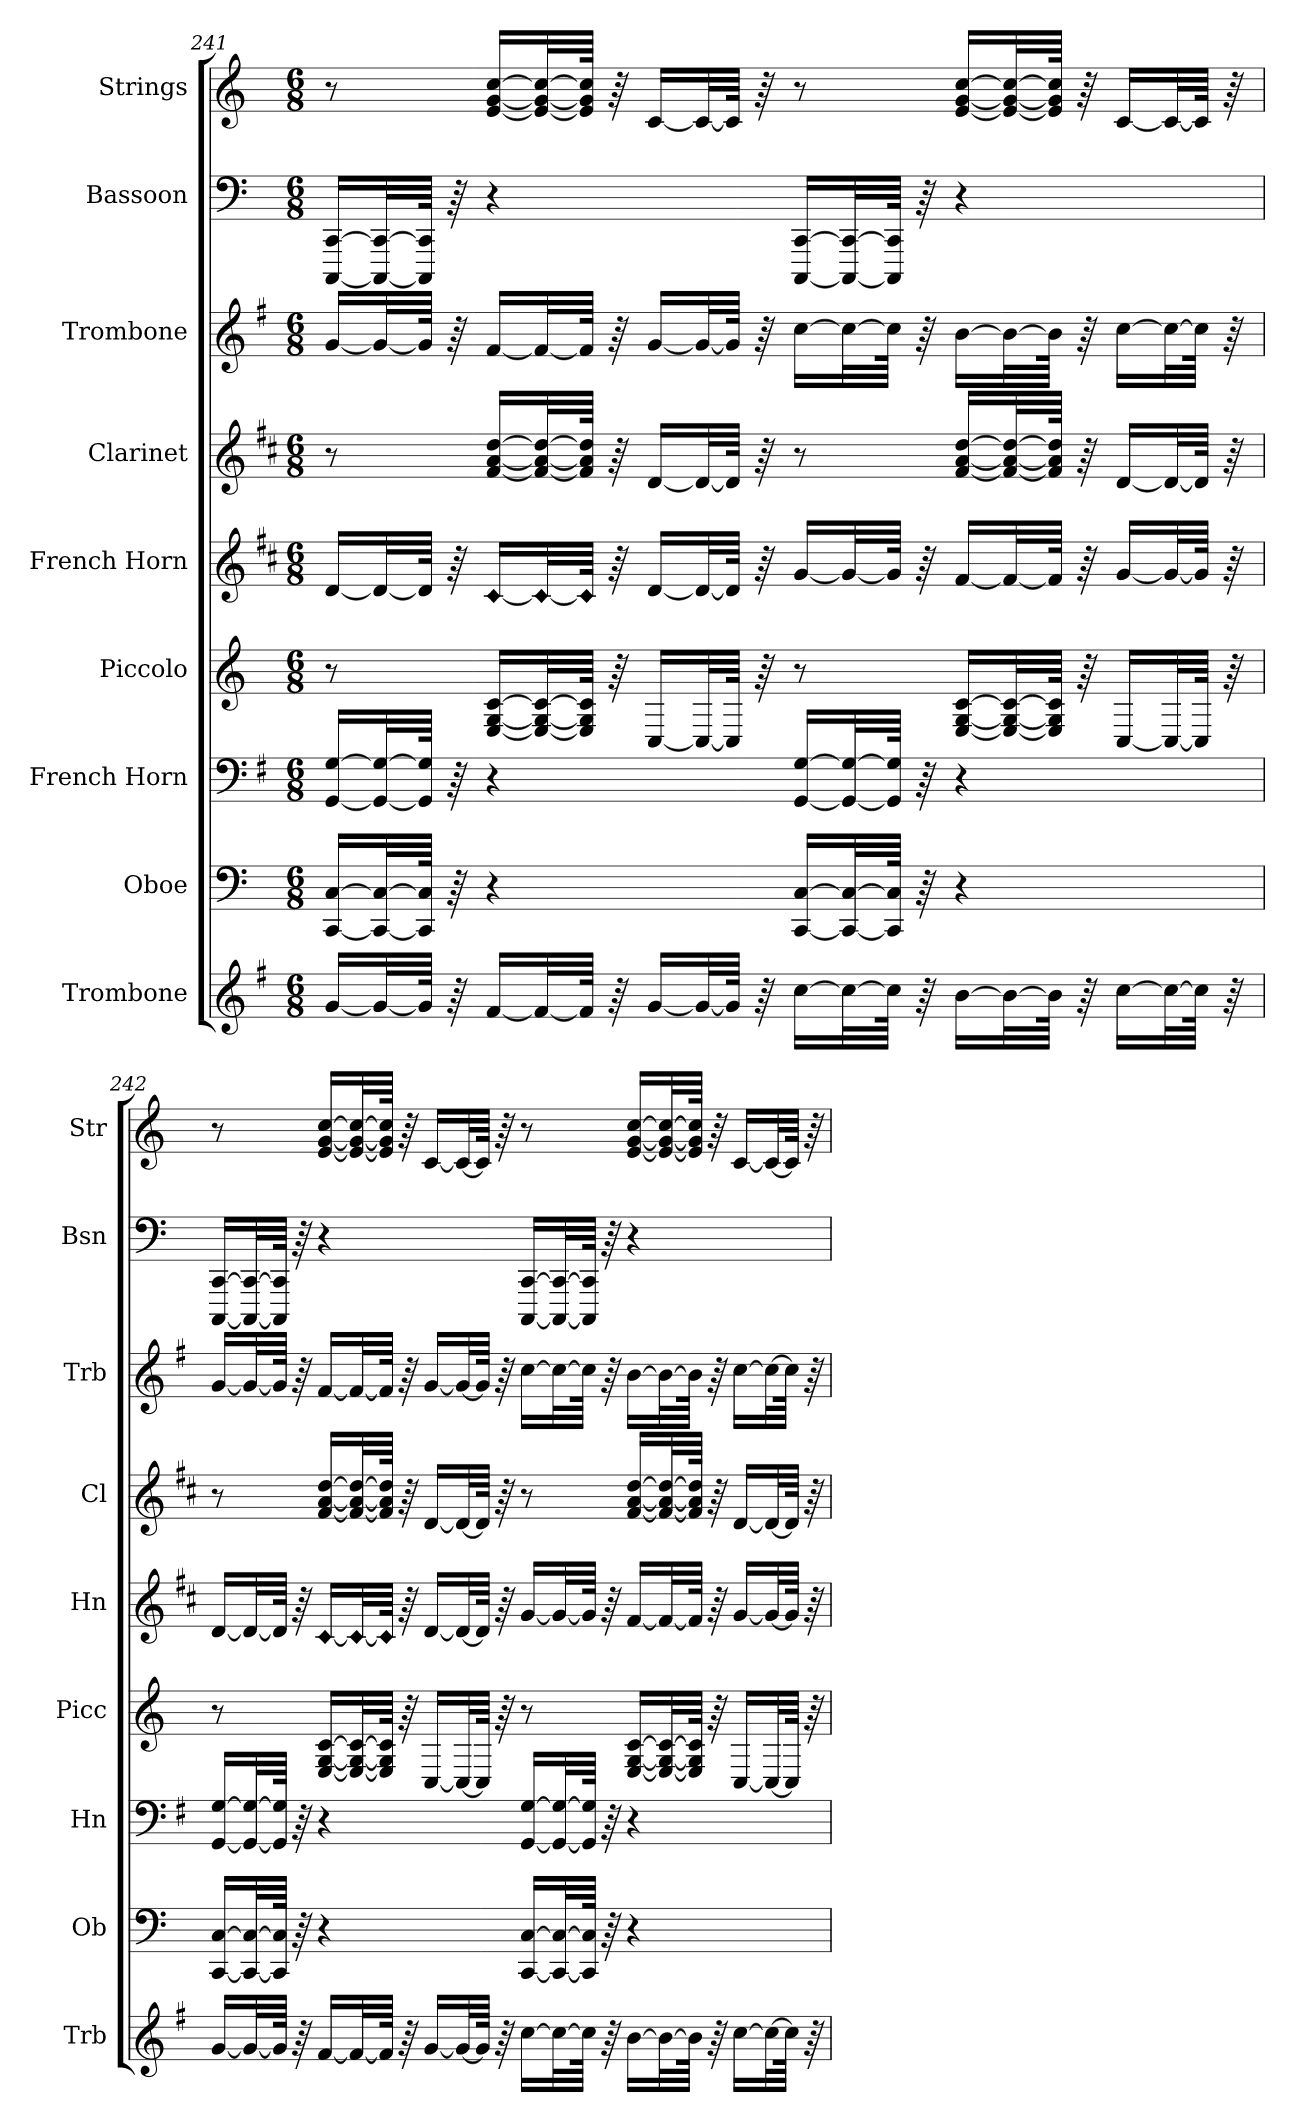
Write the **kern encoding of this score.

**kern	**kern	**kern	**kern	**kern	**kern	**kern	**kern	**kern
*part9	*part8	*part7	*part6	*part5	*part4	*part3	*part2	*part1
*staff9	*staff8	*staff7	*staff6	*staff5	*staff4	*staff3	*staff2	*staff1
*I"Trombone	*I"Oboe	*I"French Horn	*I"Piccolo	*I"French Horn	*I"Clarinet	*I"Trombone	*I"Bassoon	*I"Strings
*I'Trb	*I'Ob	*I'Hn	*I'Picc	*I'Hn	*I'Cl	*I'Trb	*I'Bsn	*I'Str
!!LO:PB:g=z
*clefG2	*clefF4	*clefF4	*clefG2	*clefG2	*clefG2	*clefG2	*clefF4	*clefG2
*	*	*ITrd4c7	*ITrd-7c-12	*ITrd4c7	*ITrd1c2	*	*	*
*k[f#]	*k[]	*k[]	*k[]	*k[f#]	*k[]	*k[f#]	*k[]	*k[]
*M6/8	*M6/8	*M6/8	*M6/8	*M6/8	*M6/8	*M6/8	*M6/8	*M6/8
=241	=241	=241	=241	=241	=241	=241	=241	=241
[16g/LL	[16CC/ [16C/LL	[16CC/ [16C/LL	8r	[16G/LL	8r	[16g/LL	[16CCC/ [16CC/LL	8r
32g/L_	32CC/_ 32C/_L	32CC/_ 32C/_L	.	32G/L_	.	32g/L_	32CCC/_ 32CC/_L	.
64g/JJJk]	64CC/] 64C/]JJJk	64CC/] 64C/]JJJk	.	64G/JJJk]	.	64g/JJJk]	64CCC/] 64CC/]JJJk	.
64r	64r	64r	.	64r	.	64r	64r	.
!	!	!	!	!LO:N:head=diamond	!	!	!	!
[16f#/LL	4r	4r	[16e/ [16g/ [16cc/LL	[16F#/LL	[16e/ [16g/ [16cc/LL	[16f#/LL	4r	[16e/ [16g/ [16cc/LL
!	!	!	!	!LO:N:head=diamond	!	!	!	!
32f#/L_	.	.	32e/_ 32g/_ 32cc/_L	32F#/L_	32e/_ 32g/_ 32cc/_L	32f#/L_	.	32e/_ 32g/_ 32cc/_L
!	!	!	!	!LO:N:head=diamond	!	!	!	!
64f#/JJJk]	.	.	64e/] 64g/] 64cc/]JJJk	64F#/JJJk]	64e/] 64g/] 64cc/]JJJk	64f#/JJJk]	.	64e/] 64g/] 64cc/]JJJk
64r	.	.	64r	64r	64r	64r	.	64r
[16g/LL	.	.	[16c/LL	[16G/LL	[16c/LL	[16g/LL	.	[16c/LL
32g/L_	.	.	32c/L_	32G/L_	32c/L_	32g/L_	.	32c/L_
64g/JJJk]	.	.	64c/JJJk]	64G/JJJk]	64c/JJJk]	64g/JJJk]	.	64c/JJJk]
64r	.	.	64r	64r	64r	64r	.	64r
[16cc\LL	[16CC/ [16C/LL	[16CC/ [16C/LL	8r	[16c/LL	8r	[16cc\LL	[16CCC/ [16CC/LL	8r
32cc\L_	32CC/_ 32C/_L	32CC/_ 32C/_L	.	32c/L_	.	32cc\L_	32CCC/_ 32CC/_L	.
64cc\JJJk]	64CC/] 64C/]JJJk	64CC/] 64C/]JJJk	.	64c/JJJk]	.	64cc\JJJk]	64CCC/] 64CC/]JJJk	.
64r	64r	64r	.	64r	.	64r	64r	.
[16b\LL	4r	4r	[16e/ [16g/ [16cc/LL	[16B/LL	[16e/ [16g/ [16cc/LL	[16b\LL	4r	[16e/ [16g/ [16cc/LL
32b\L_	.	.	32e/_ 32g/_ 32cc/_L	32B/L_	32e/_ 32g/_ 32cc/_L	32b\L_	.	32e/_ 32g/_ 32cc/_L
64b\JJJk]	.	.	64e/] 64g/] 64cc/]JJJk	64B/JJJk]	64e/] 64g/] 64cc/]JJJk	64b\JJJk]	.	64e/] 64g/] 64cc/]JJJk
64r	.	.	64r	64r	64r	64r	.	64r
[16cc\LL	.	.	[16c/LL	[16c/LL	[16c/LL	[16cc\LL	.	[16c/LL
32cc\L_	.	.	32c/L_	32c/L_	32c/L_	32cc\L_	.	32c/L_
64cc\JJJk]	.	.	64c/JJJk]	64c/JJJk]	64c/JJJk]	64cc\JJJk]	.	64c/JJJk]
64r	.	.	64r	64r	64r	64r	.	64r
!!LO:PB:g=z
=242	=242	=242	=242	=242	=242	=242	=242	=242
[16g/LL	[16CC/ [16C/LL	[16CC/ [16C/LL	8r	[16G/LL	8r	[16g/LL	[16CCC/ [16CC/LL	8r
32g/L_	32CC/_ 32C/_L	32CC/_ 32C/_L	.	32G/L_	.	32g/L_	32CCC/_ 32CC/_L	.
64g/JJJk]	64CC/] 64C/]JJJk	64CC/] 64C/]JJJk	.	64G/JJJk]	.	64g/JJJk]	64CCC/] 64CC/]JJJk	.
64r	64r	64r	.	64r	.	64r	64r	.
!	!	!	!	!LO:N:head=diamond	!	!	!	!
[16f#/LL	4r	4r	[16e/ [16g/ [16cc/LL	[16F#/LL	[16e/ [16g/ [16cc/LL	[16f#/LL	4r	[16e/ [16g/ [16cc/LL
!	!	!	!	!LO:N:head=diamond	!	!	!	!
32f#/L_	.	.	32e/_ 32g/_ 32cc/_L	32F#/L_	32e/_ 32g/_ 32cc/_L	32f#/L_	.	32e/_ 32g/_ 32cc/_L
!	!	!	!	!LO:N:head=diamond	!	!	!	!
64f#/JJJk]	.	.	64e/] 64g/] 64cc/]JJJk	64F#/JJJk]	64e/] 64g/] 64cc/]JJJk	64f#/JJJk]	.	64e/] 64g/] 64cc/]JJJk
64r	.	.	64r	64r	64r	64r	.	64r
[16g/LL	.	.	[16c/LL	[16G/LL	[16c/LL	[16g/LL	.	[16c/LL
32g/L_	.	.	32c/L_	32G/L_	32c/L_	32g/L_	.	32c/L_
64g/JJJk]	.	.	64c/JJJk]	64G/JJJk]	64c/JJJk]	64g/JJJk]	.	64c/JJJk]
64r	.	.	64r	64r	64r	64r	.	64r
[16cc\LL	[16CC/ [16C/LL	[16CC/ [16C/LL	8r	[16c/LL	8r	[16cc\LL	[16CCC/ [16CC/LL	8r
32cc\L_	32CC/_ 32C/_L	32CC/_ 32C/_L	.	32c/L_	.	32cc\L_	32CCC/_ 32CC/_L	.
64cc\JJJk]	64CC/] 64C/]JJJk	64CC/] 64C/]JJJk	.	64c/JJJk]	.	64cc\JJJk]	64CCC/] 64CC/]JJJk	.
64r	64r	64r	.	64r	.	64r	64r	.
[16b\LL	4r	4r	[16e/ [16g/ [16cc/LL	[16B/LL	[16e/ [16g/ [16cc/LL	[16b\LL	4r	[16e/ [16g/ [16cc/LL
32b\L_	.	.	32e/_ 32g/_ 32cc/_L	32B/L_	32e/_ 32g/_ 32cc/_L	32b\L_	.	32e/_ 32g/_ 32cc/_L
64b\JJJk]	.	.	64e/] 64g/] 64cc/]JJJk	64B/JJJk]	64e/] 64g/] 64cc/]JJJk	64b\JJJk]	.	64e/] 64g/] 64cc/]JJJk
64r	.	.	64r	64r	64r	64r	.	64r
[16cc\LL	.	.	[16c/LL	[16c/LL	[16c/LL	[16cc\LL	.	[16c/LL
32cc\L_	.	.	32c/L_	32c/L_	32c/L_	32cc\L_	.	32c/L_
64cc\JJJk]	.	.	64c/JJJk]	64c/JJJk]	64c/JJJk]	64cc\JJJk]	.	64c/JJJk]
64r	.	.	64r	64r	64r	64r	.	64r
=	=	=	=	=	=	=	=	=
*-	*-	*-	*-	*-	*-	*-	*-	*-
